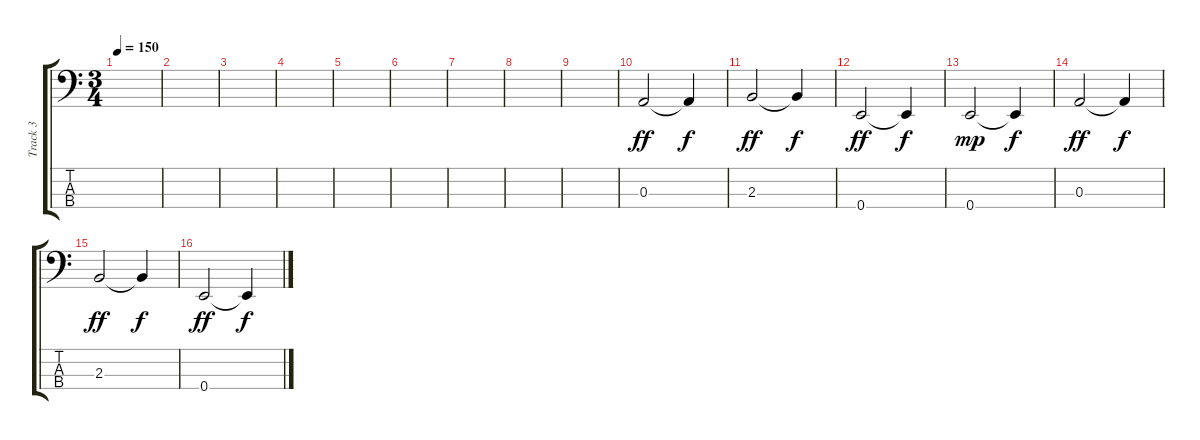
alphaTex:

\track ("Track 3" "Track 3") {instrument electricbassfinger}
\staff {score tabs}
\tuning (G2 D2 A1 E1) {hide}
\ts (3 4)
\tempo 150
\clef f4
\ks c
|
|
|
|
|
|
|
|
|
0.3.2{dy ff} 0.3{t}.4{dy f} |
2.3.2{dy ff} 2.3{t}.4{dy f} |
0.4.2{dy ff} 0.4{t}.4{dy f} |
0.4.2{dy mp} 0.4{t}.4{dy f} |
0.3.2{dy ff} 0.3{t}.4{dy f} |
2.3.2{dy ff} 2.3{t}.4{dy f} |
0.4.2{dy ff} 0.4{t}.4{dy f}
